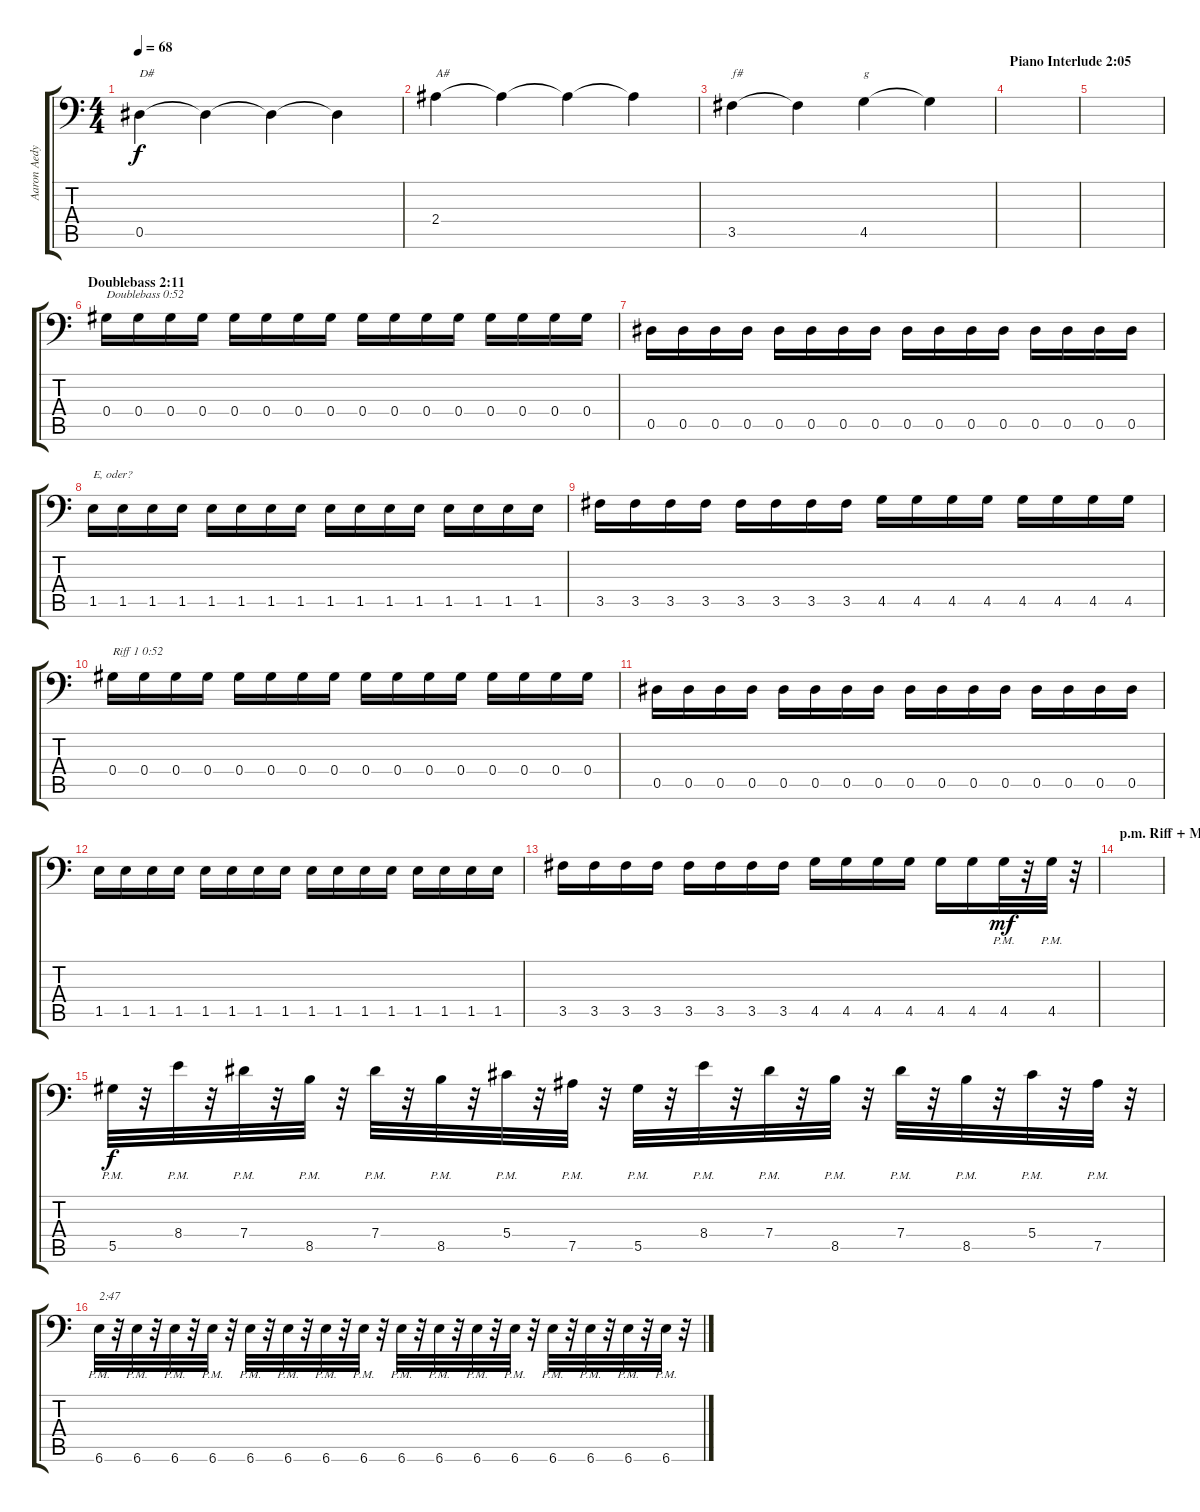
\track ("Aaron Aedy Harmony/Double" "Aaron Aedy") {instrument distortionguitar}
\staff {score tabs}
\tuning (Bb3 F3 Db3 Ab2 Eb2 Bb1) {hide}
\ts (4 4)
\tempo 68
\clef f4
\ks c
0.5.4{txt "D#" dy f} 0.5{t}.4 0.5{t}.4 0.5{t}.4 |
2.4.4{txt "A#"} 2.4{t}.4 2.4{t}.4 2.4{t}.4 |
3.5.4{txt "f#"} 3.5{t}.4 4.5.4{txt "g"} 4.5{t}.4 |
\section ("" "Piano Interlude 2:05")
|
|
\section ("" "Doublebass 2:11")
0.4.16{txt "Doublebass 0:52"} 0.4.16 0.4.16 0.4.16 0.4.16 0.4.16 0.4.16 0.4.16 0.4.16 0.4.16 0.4.16 0.4.16 0.4.16 0.4.16 0.4.16 0.4.16 |
0.5.16 0.5.16 0.5.16 0.5.16 0.5.16 0.5.16 0.5.16 0.5.16 0.5.16 0.5.16 0.5.16 0.5.16 0.5.16 0.5.16 0.5.16 0.5.16 |
1.5.16{txt "E, oder?"} 1.5.16 1.5.16 1.5.16 1.5.16 1.5.16 1.5.16 1.5.16 1.5.16 1.5.16 1.5.16 1.5.16 1.5.16 1.5.16 1.5.16 1.5.16 |
3.5.16 3.5.16 3.5.16 3.5.16 3.5.16 3.5.16 3.5.16 3.5.16 4.5.16 4.5.16 4.5.16 4.5.16 4.5.16 4.5.16 4.5.16 4.5.16 |
0.4.16{txt "Riff 1 0:52"} 0.4.16 0.4.16 0.4.16 0.4.16 0.4.16 0.4.16 0.4.16 0.4.16 0.4.16 0.4.16 0.4.16 0.4.16 0.4.16 0.4.16 0.4.16 |
0.5.16 0.5.16 0.5.16 0.5.16 0.5.16 0.5.16 0.5.16 0.5.16 0.5.16 0.5.16 0.5.16 0.5.16 0.5.16 0.5.16 0.5.16 0.5.16 |
1.5.16 1.5.16 1.5.16 1.5.16 1.5.16 1.5.16 1.5.16 1.5.16 1.5.16 1.5.16 1.5.16 1.5.16 1.5.16 1.5.16 1.5.16 1.5.16 |
3.5.16 3.5.16 3.5.16 3.5.16 3.5.16 3.5.16 3.5.16 3.5.16 4.5.16 4.5.16 4.5.16 4.5.16 4.5.16 4.5.16 4.5{pm}.32{dy mf} r.32 4.5{pm}.32 r.32 |
\section ("" "p.m. Riff + Melody 2:40")
|
5.5{pm}.32{dy f} r.32 8.4{pm}.32 r.32 7.4{pm}.32 r.32 8.5{pm}.32 r.32 7.4{pm}.32 r.32 8.5{pm}.32 r.32 5.4{pm}.32 r.32 7.5{pm}.32 r.32 5.5{pm}.32 r.32 8.4{pm}.32 r.32 7.4{pm}.32 r.32 8.5{pm}.32 r.32 7.4{pm}.32 r.32 8.5{pm}.32 r.32 5.4{pm}.32 r.32 7.5{pm}.32 r.32 |
6.6{pm}.32{txt "2:47"} r.32 6.6{pm}.32 r.32 6.6{pm}.32 r.32 6.6{pm}.32 r.32 6.6{pm}.32 r.32 6.6{pm}.32 r.32 6.6{pm}.32 r.32 6.6{pm}.32 r.32 6.6{pm}.32 r.32 6.6{pm}.32 r.32 6.6{pm}.32 r.32 6.6{pm}.32 r.32 6.6{pm}.32 r.32 6.6{pm}.32 r.32 6.6{pm}.32 r.32 6.6{pm}.32 r.32
